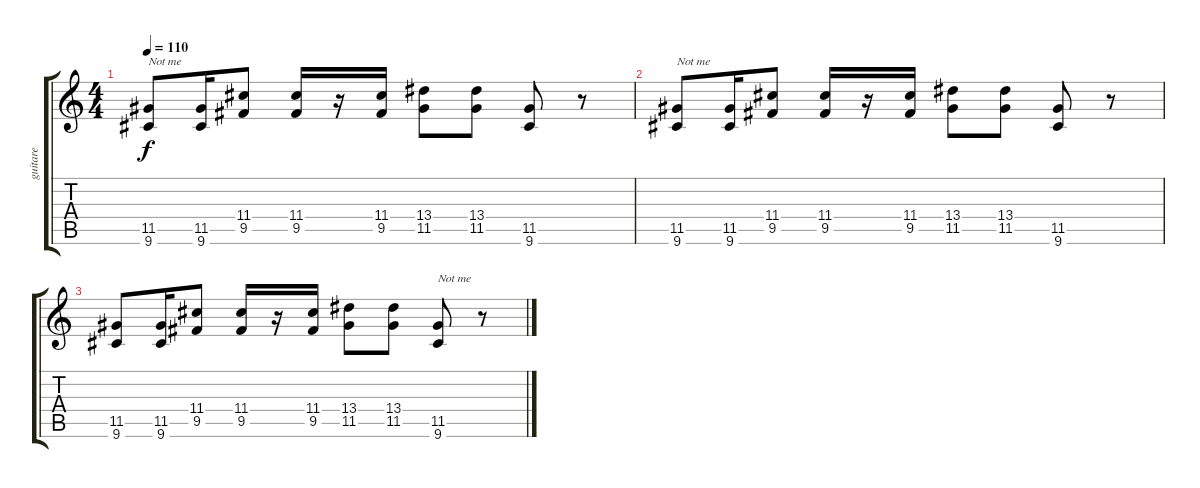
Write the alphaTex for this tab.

\track ("guitare" "guitare") {instrument overdrivenguitar}
\staff {score tabs}
\tuning (E4 B3 G3 D3 A2 E2) {hide}
\ts (4 4)
\tempo 110
\clef g2
\ks c
(11.5 9.6).8{txt "Not me" dy f} (11.5 9.6).16 (11.4 9.5).8 (11.4 9.5).16 r.16 (11.4 9.5).16 (13.4 11.5).8 (13.4 11.5).8 (11.5 9.6).8 r.8 |
(11.5 9.6).8{txt "Not me"} (11.5 9.6).16 (11.4 9.5).8 (11.4 9.5).16 r.16 (11.4 9.5).16 (13.4 11.5).8 (13.4 11.5).8 (11.5 9.6).8 r.8 |
(11.5 9.6).8 (11.5 9.6).16 (11.4 9.5).8 (11.4 9.5).16 r.16 (11.4 9.5).16 (13.4 11.5).8 (13.4 11.5).8 (11.5 9.6).8{txt "Not me"} r.8
